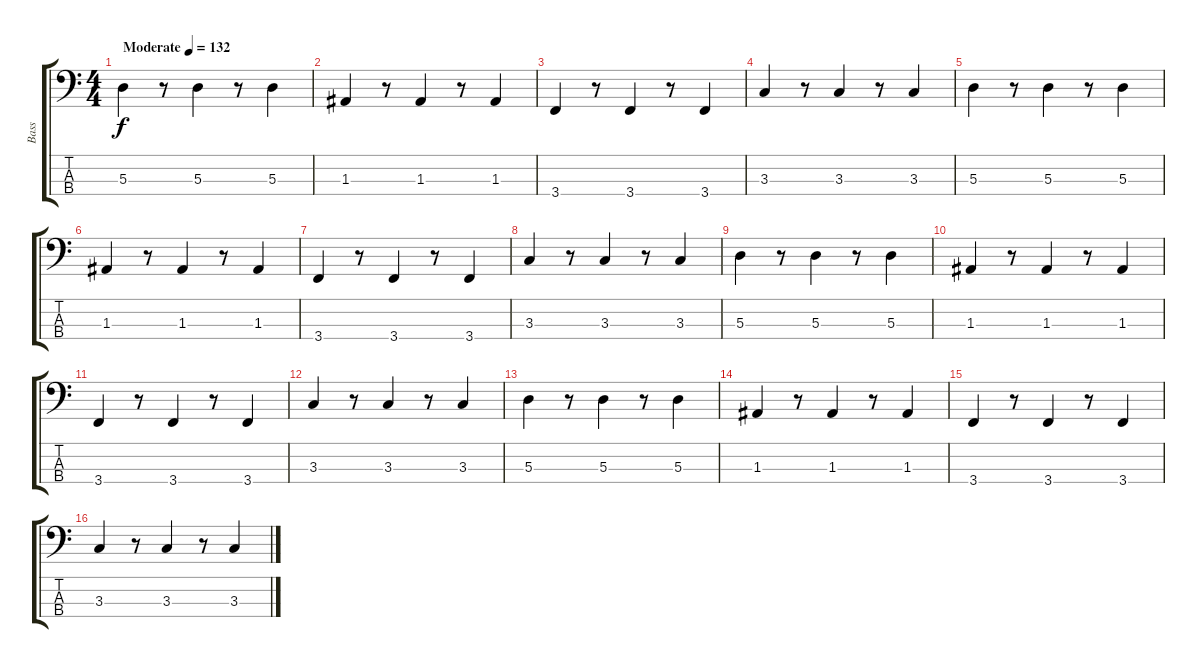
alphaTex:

\track ("Bass" "Bass") {instrument electricbassfinger}
\staff {score tabs}
\tuning (G2 D2 A1 D1) {hide}
\ts (4 4)
\tempo (132 "Moderate")
\clef f4
\ks c
5.3.4{dy f instrument electricbassfinger} r.8 5.3.4 r.8 5.3.4 |
1.3.4 r.8 1.3.4 r.8 1.3.4 |
3.4.4 r.8 3.4.4 r.8 3.4.4 |
3.3.4 r.8 3.3.4 r.8 3.3.4 |
5.3.4 r.8 5.3.4 r.8 5.3.4 |
1.3.4 r.8 1.3.4 r.8 1.3.4 |
3.4.4 r.8 3.4.4 r.8 3.4.4 |
3.3.4 r.8 3.3.4 r.8 3.3.4 |
5.3.4 r.8 5.3.4 r.8 5.3.4 |
1.3.4 r.8 1.3.4 r.8 1.3.4 |
3.4.4 r.8 3.4.4 r.8 3.4.4 |
3.3.4 r.8 3.3.4 r.8 3.3.4 |
5.3.4 r.8 5.3.4 r.8 5.3.4 |
1.3.4 r.8 1.3.4 r.8 1.3.4 |
3.4.4 r.8 3.4.4 r.8 3.4.4 |
3.3.4 r.8 3.3.4 r.8 3.3.4
